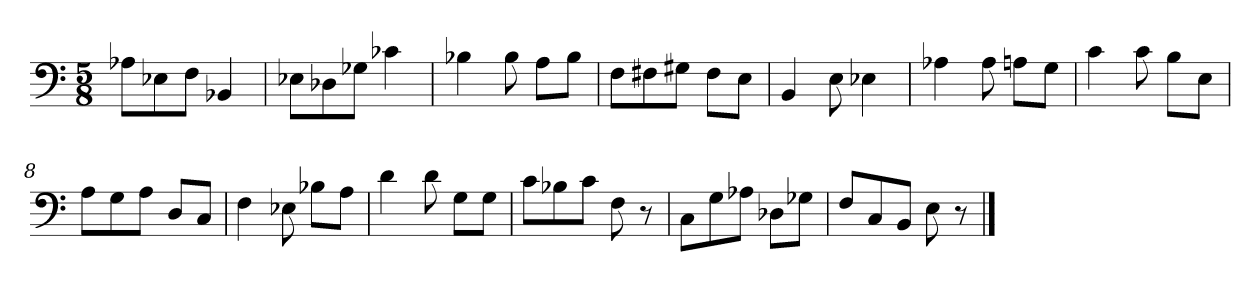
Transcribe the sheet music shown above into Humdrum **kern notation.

**kern
*part1
*staff1
*clefF4
*k[]
*C:
*M5/8
=1
8A-X\L
8E-X\
8F\J
4BB-X/
=2
8E-X\L
8D-X\
8G-X\J
4c-X\
=3
4B-X\
8B-\
8A\L
8B-\J
=4
8F\L
8F#X\
8G#X\J
8F#\L
8E\J
=5
4BB/
8E\
4E-X\
=6
4A-X\
8A-\
8An\L
8G\J
=7
4c\
8c\
8B\L
8E\J
=8
8A\L
8G\
8A\J
8D/L
8C/J
=9
4F\
8E-X\
8B-X\L
8A\J
=10
4d\
8d\
8G\L
8G\J
=11
8c\L
8B-X\
8c\J
8F\
8r
=12
8C\L
8G\
8A-X\J
8D-X\L
8G-X\J
=13
8F/L
8C/
8BB/J
8E\
8r
==
*-
